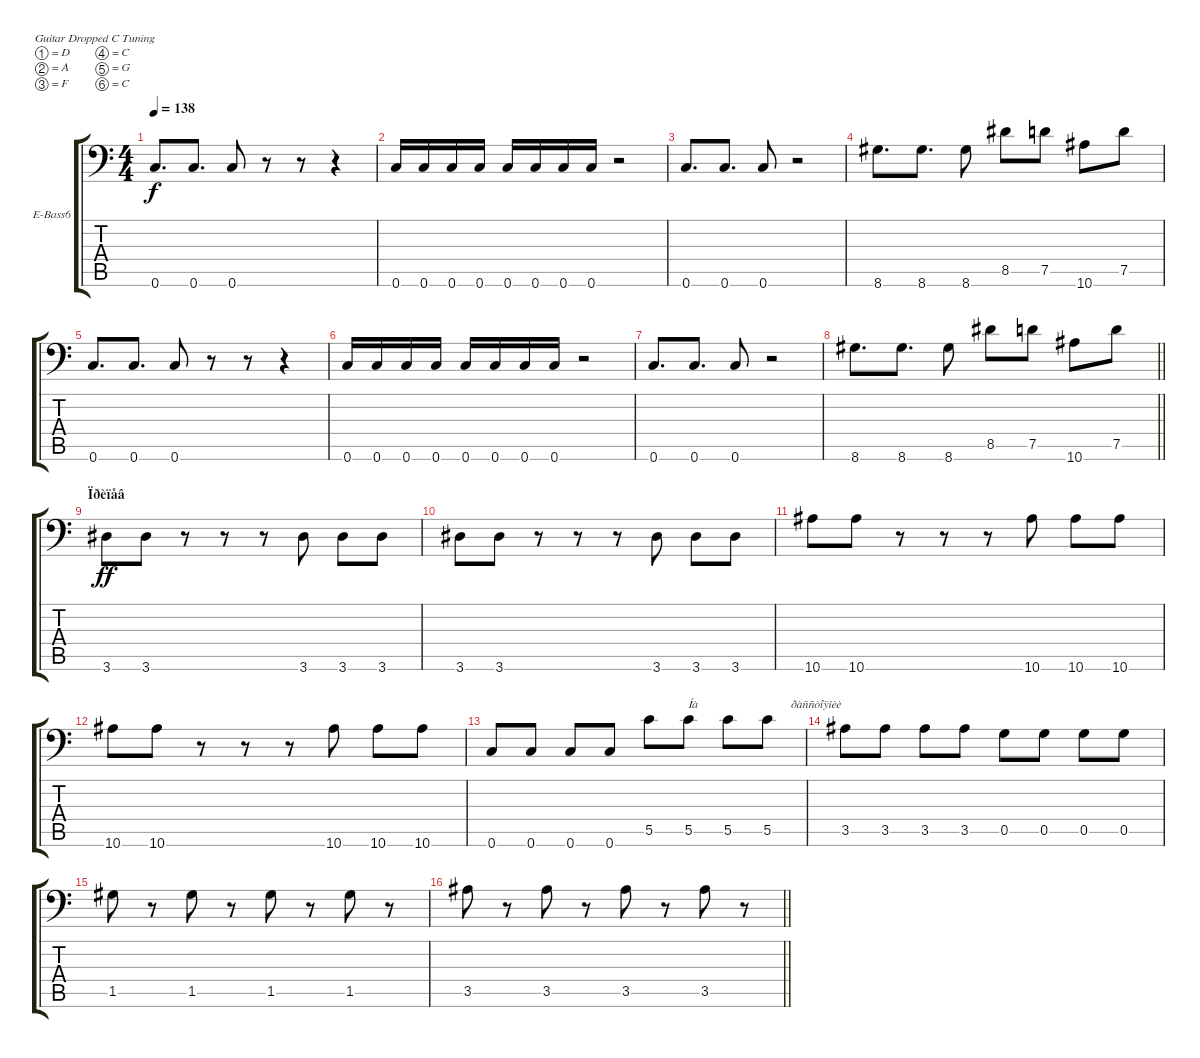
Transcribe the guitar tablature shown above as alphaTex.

\bracketExtendMode groupsimilarinstruments
\firstSystemTrackNameOrientation horizontal
\otherSystemsTrackNameOrientation horizontal
\track ("Bass" "E-Bass6") {instrument electricbasspick}
\staff {score tabs}
\tuning (D4 A3 F3 C3 G2 C2)
\ts (4 4)
\tempo 138
\clef f4
\ks c
0.6.8{d dy f} 0.6.8{d} 0.6.8 r.8 r.8 r.4 |
0.6.16 0.6.16 0.6.16 0.6.16 0.6.16 0.6.16 0.6.16 0.6.16 r.2 |
0.6.8{d} 0.6.8{d} 0.6.8 r.2 |
8.6.8{d} 8.6.8{d} 8.6.8 8.5.8 7.5.8 10.6.8 7.5.8 |
0.6.8{d} 0.6.8{d} 0.6.8 r.8 r.8 r.4 |
0.6.16 0.6.16 0.6.16 0.6.16 0.6.16 0.6.16 0.6.16 0.6.16 r.2 |
0.6.8{d} 0.6.8{d} 0.6.8 r.2 |
\barLineRight lightlight
8.6.8{d} 8.6.8{d} 8.6.8 8.5.8 7.5.8 10.6.8 7.5.8 |
\section ("" "Ïðèïåâ")
3.6.8{dy ff} 3.6.8 r.8 r.8 r.8 3.6.8 3.6.8 3.6.8 |
3.6.8 3.6.8 r.8 r.8 r.8 3.6.8 3.6.8 3.6.8 |
10.6.8 10.6.8 r.8 r.8 r.8 10.6.8 10.6.8 10.6.8 |
10.6.8 10.6.8 r.8 r.8 r.8 10.6.8 10.6.8 10.6.8 |
0.6.8 0.6.8 0.6.8 0.6.8 5.5.8 5.5.8{txt "Íà                               ðàññòîÿíèè "} 5.5.8 5.5.8 |
3.5.8 3.5.8 3.5.8 3.5.8 0.5.8 0.5.8 0.5.8 0.5.8 |
1.5.8 r.8 1.5.8 r.8 1.5.8 r.8 1.5.8 r.8 |
\barLineRight lightlight
3.5.8 r.8 3.5.8 r.8 3.5.8 r.8 3.5.8 r.8
